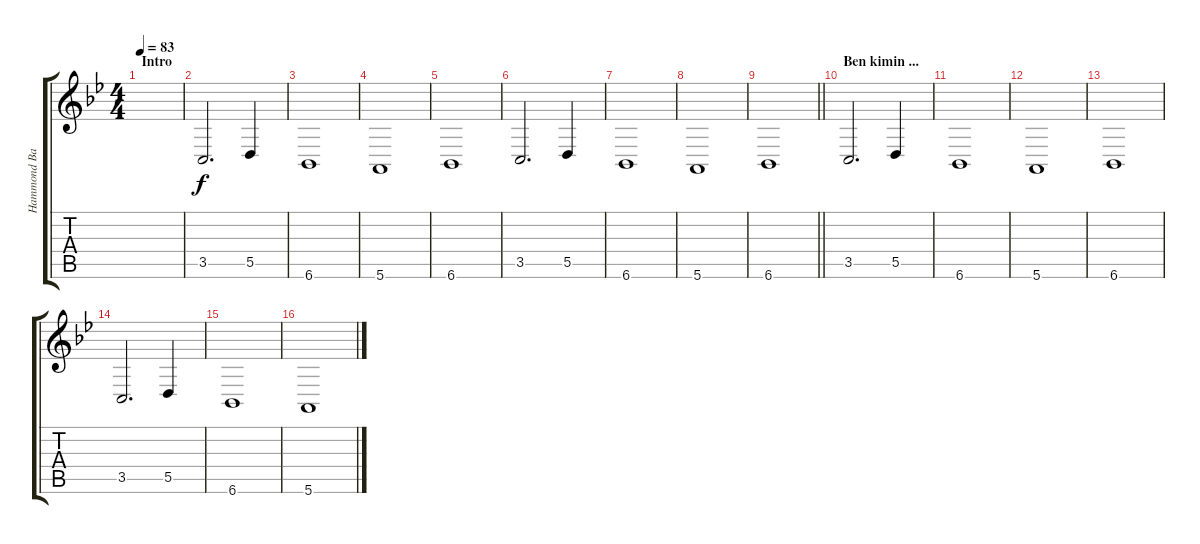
\track ("Hammond Bass" "Hammond Ba") {instrument drawbarorgan}
\staff {score tabs}
\tuning (E4 B3 G3 D3 A2 E2) {hide}
\ts (4 4)
\section ("" "Intro")
\tempo 83
\clef g2
\ks gminor
|
3.5.2{d} 5.5.4 |
6.6.1 |
5.6.1 |
6.6.1 |
3.5.2{d} 5.5.4 |
6.6.1 |
5.6.1 |
\barLineRight lightlight
6.6.1 |
\section ("" "Ben kimin ...")
3.5.2{d} 5.5.4 |
6.6.1 |
5.6.1 |
6.6.1 |
3.5.2{d} 5.5.4 |
6.6.1 |
5.6.1
